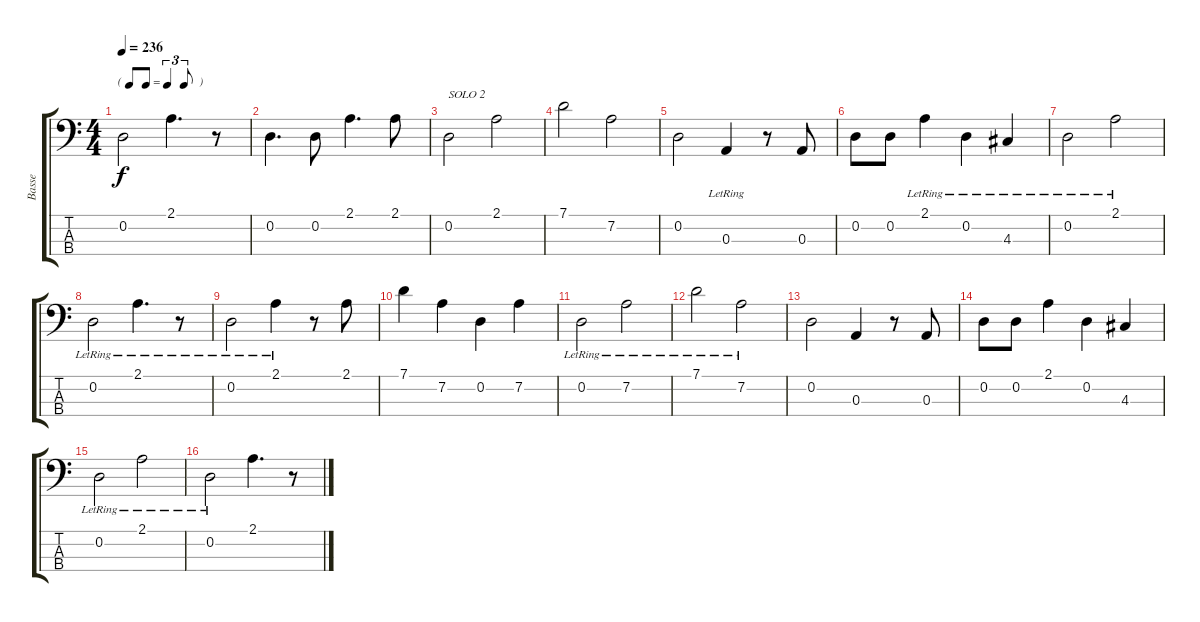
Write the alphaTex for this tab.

\track ("Basse" "Basse") {instrument slapbass1}
\staff {score tabs}
\tuning (G2 D2 A1 E1) {hide}
\ts (4 4)
\tf triplet8th
\tempo 236
\clef f4
\ks c
0.2.2{dy f} 2.1.4{d} r.8 |
0.2.4{d} 0.2.8 2.1.4{d} 2.1.8 |
0.2.2{txt "SOLO 2" volume 16 balance 3 instrument fretlessbass} 2.1.2 |
7.1.2 7.2.2 |
0.2.2 0.3{lr}.4 r.8 0.3.8 |
0.2.8 0.2.8 2.1{lr}.4 0.2{lr}.4 4.3{lr}.4 |
0.2{lr}.2 2.1{lr}.2 |
0.2{lr}.2 2.1{lr}.4{d} r.8 |
0.2{lr}.2 2.1{lr}.4 r.8 2.1.8 |
7.1.4 7.2.4 0.2.4 7.2.4 |
0.2{lr}.2 7.2{lr}.2 |
7.1{lr}.2 7.2{lr}.2 |
0.2.2 0.3.4 r.8 0.3.8 |
0.2.8 0.2.8 2.1.4 0.2.4 4.3.4 |
0.2{lr}.2 2.1{lr}.2 |
0.2{lr}.2 2.1.4{d} r.8
